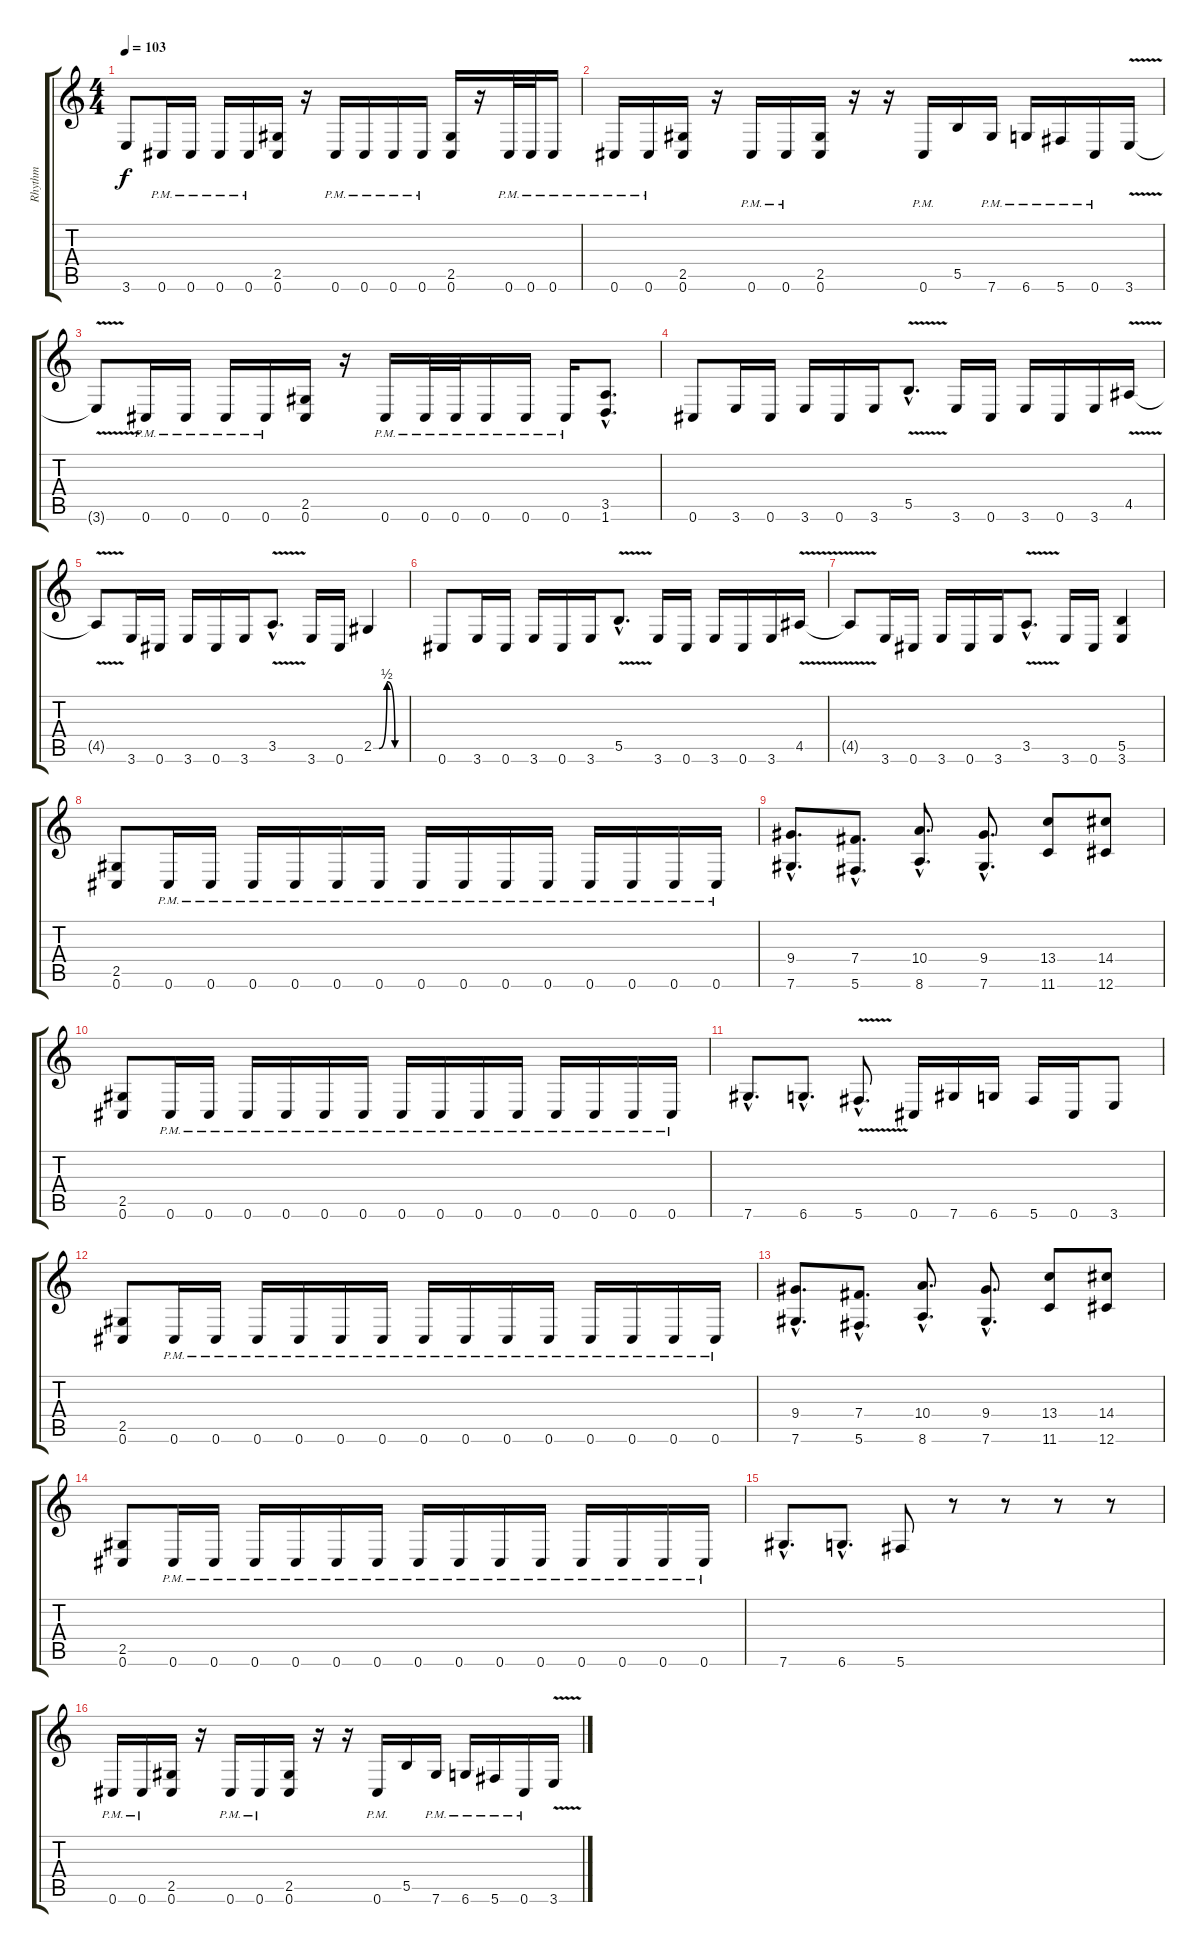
\track ("Rhythm" "Rhythm") {instrument distortionguitar}
\staff {score tabs}
\tuning (Db4 Ab3 E3 B2 Gb2 Db2) {hide}
\ts (4 4)
\tempo 103
\clef g2
\ks c
3.6{t}.8{dy f} 0.6{pm}.16 0.6{pm}.16 0.6{pm}.16 0.6{pm}.16 (2.5 0.6).16 r.16 0.6{pm}.16 0.6{pm}.16 0.6{pm}.16 0.6{pm}.16 (2.5 0.6).16 r.16 0.6{pm}.32 0.6{pm}.32 0.6{pm}.16 |
0.6{pm}.16 0.6{pm}.16 (2.5 0.6).16 r.16 0.6{pm}.16 0.6{pm}.16 (2.5 0.6).16 r.16 r.16 0.6{pm}.16 5.5.16 7.6{pm}.16 6.6{pm}.16 5.6{pm}.16 0.6{pm}.16 3.6{v}.16 |
3.6{t}.8 0.6{pm}.16 0.6{pm}.16 0.6{pm}.16 0.6{pm}.16 (2.5 0.6).16 r.16 0.6{pm}.16 0.6{pm}.32 0.6{pm}.32 0.6{pm}.16 0.6{pm}.16 0.6{pm}.16 (3.5{hac} 1.6{hac}).8{d} |
0.6.8 3.6.16 0.6.16 3.6.16 0.6.16 3.6.16 5.5{v hac}.8{d} 3.6.16 0.6.16 3.6.16 0.6.16 3.6.16 4.5{v}.16 |
4.5{v t}.8 3.6.16 0.6.16 3.6.16 0.6.16 3.6.16 3.5{v hac}.8{d} 3.6.16 0.6.16 2.5{be (custom 0 0 10 0 25 2 40 0 60 0)}.4 |
0.6.8 3.6.16 0.6.16 3.6.16 0.6.16 3.6.16 5.5{v hac}.8{d} 3.6.16 0.6.16 3.6.16 0.6.16 3.6.16 4.5{v}.16 |
4.5{v t}.8 3.6.16 0.6.16 3.6.16 0.6.16 3.6.16 3.5{v hac}.8{d} 3.6.16 0.6.16 (5.5 3.6).4 |
(2.5 0.6).8 0.6{pm}.16 0.6{pm}.16 0.6{pm}.16 0.6{pm}.16 0.6{pm}.16 0.6{pm}.16 0.6{pm}.16 0.6{pm}.16 0.6{pm}.16 0.6{pm}.16 0.6{pm}.16 0.6{pm}.16 0.6{pm}.16 0.6{pm}.16 |
(9.4{hac} 7.6{hac}).8{d} (7.4{hac} 5.6{hac}).8{d} (10.4{hac} 8.6{hac}).8{d} (9.4{hac} 7.6{hac}).8{d} (13.4 11.6).8 (14.4 12.6).8 |
(2.5 0.6).8 0.6{pm}.16 0.6{pm}.16 0.6{pm}.16 0.6{pm}.16 0.6{pm}.16 0.6{pm}.16 0.6{pm}.16 0.6{pm}.16 0.6{pm}.16 0.6{pm}.16 0.6{pm}.16 0.6{pm}.16 0.6{pm}.16 0.6{pm}.16 |
7.6{hac}.8{d} 6.6{hac}.8{d} 5.6{v hac}.8{d} 0.6.16 7.6.16 6.6.16 5.6.16 0.6.16 3.6.8 |
(2.5 0.6).8 0.6{pm}.16 0.6{pm}.16 0.6{pm}.16 0.6{pm}.16 0.6{pm}.16 0.6{pm}.16 0.6{pm}.16 0.6{pm}.16 0.6{pm}.16 0.6{pm}.16 0.6{pm}.16 0.6{pm}.16 0.6{pm}.16 0.6{pm}.16 |
(9.4{hac} 7.6{hac}).8{d} (7.4{hac} 5.6{hac}).8{d} (10.4{hac} 8.6{hac}).8{d} (9.4{hac} 7.6{hac}).8{d} (13.4 11.6).8 (14.4 12.6).8 |
(2.5 0.6).8 0.6{pm}.16 0.6{pm}.16 0.6{pm}.16 0.6{pm}.16 0.6{pm}.16 0.6{pm}.16 0.6{pm}.16 0.6{pm}.16 0.6{pm}.16 0.6{pm}.16 0.6{pm}.16 0.6{pm}.16 0.6{pm}.16 0.6{pm}.16 |
7.6{hac}.8{d} 6.6{hac}.8{d} 5.6.8 r.8 r.8 r.8 r.8 |
0.6{pm}.16 0.6{pm}.16 (2.5 0.6).16 r.16 0.6{pm}.16 0.6{pm}.16 (2.5 0.6).16 r.16 r.16 0.6{pm}.16 5.5.16 7.6{pm}.16 6.6{pm}.16 5.6{pm}.16 0.6{pm}.16 3.6{v}.16
